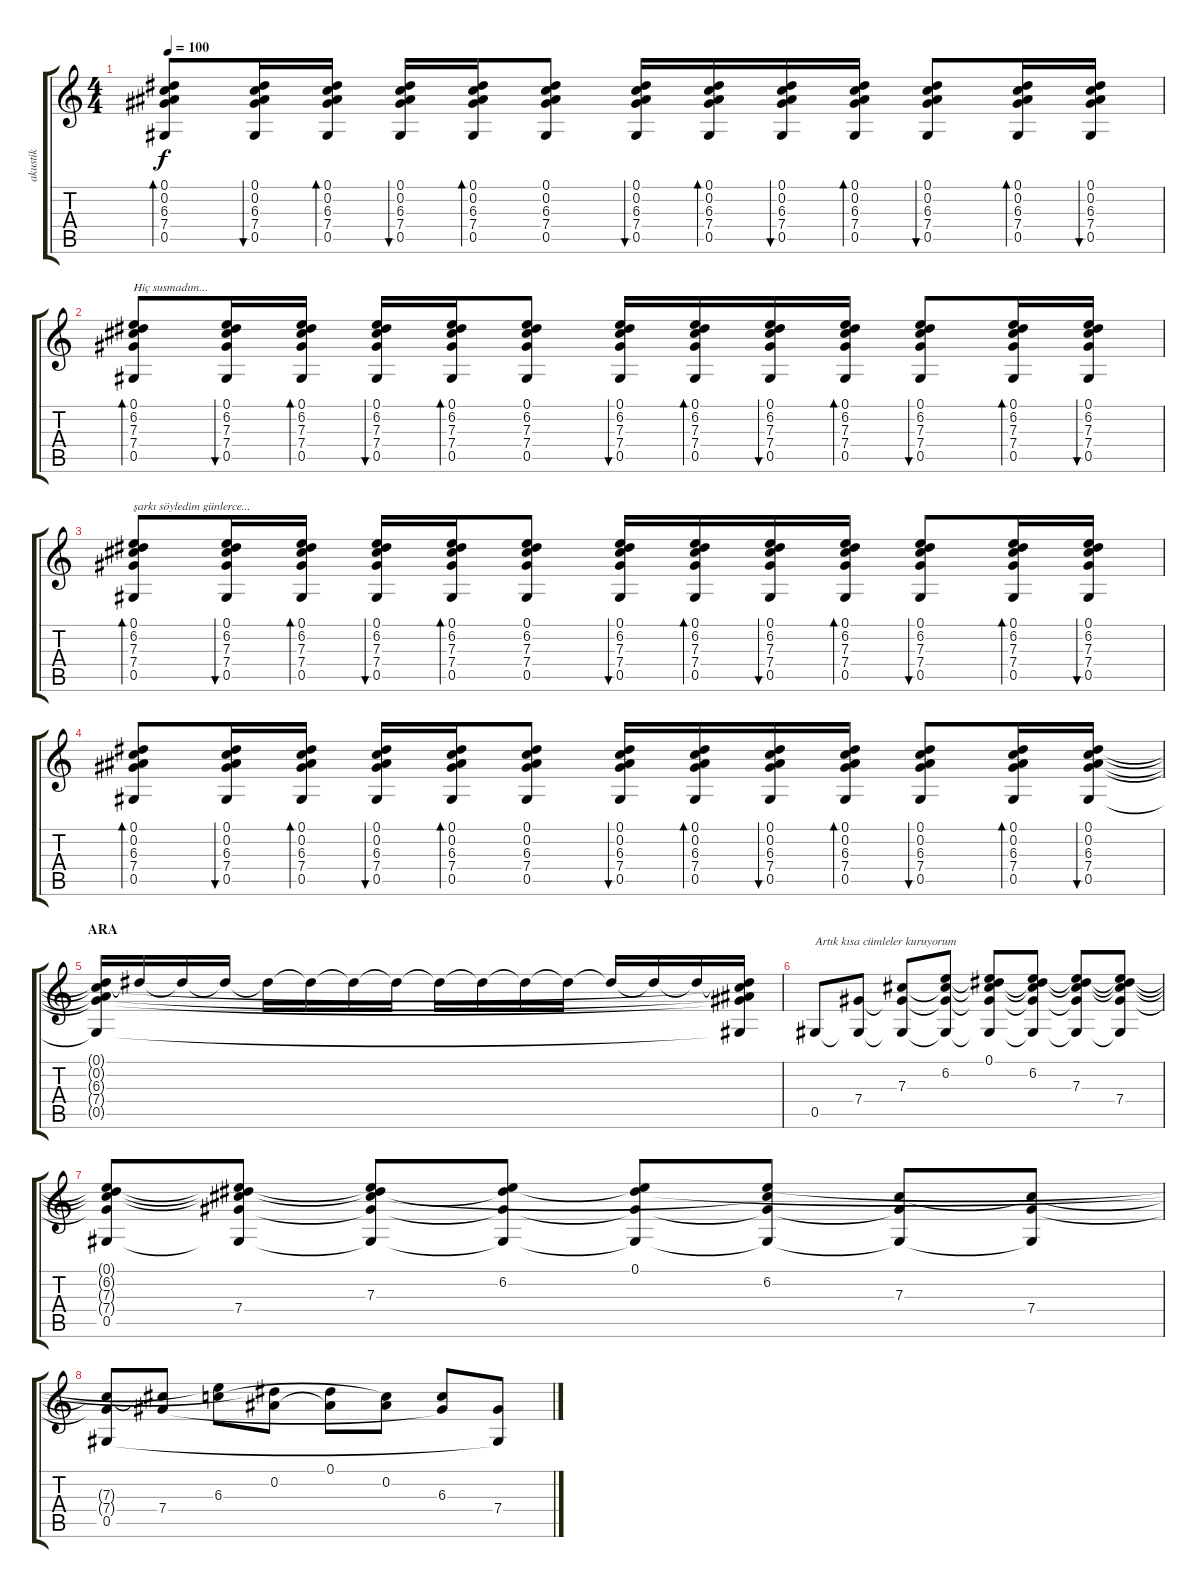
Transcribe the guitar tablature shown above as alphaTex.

\track ("akustik" "akustik") {instrument acousticguitarsteel}
\staff {score tabs}
\tuning (Eb4 Bb3 Gb3 Db3 Ab2 Eb2) {hide}
\ts (4 4)
\tempo 100
\clef g2
\ks c
(0.1 0.2 6.3 7.4 0.5).8{bd 60 dy f} (0.1 0.2 6.3 7.4 0.5).16{bu 60} (0.1 0.2 6.3 7.4 0.5).16{bd 60} (0.1 0.2 6.3 7.4 0.5).16{bu 60} (0.1 0.2 6.3 7.4 0.5).16{bd 60} (0.1 0.2 6.3 7.4 0.5).8 (0.1 0.2 6.3 7.4 0.5).16{bu 60} (0.1 0.2 6.3 7.4 0.5).16{bd 60} (0.1 0.2 6.3 7.4 0.5).16{bu 60} (0.1 0.2 6.3 7.4 0.5).16{bd 60} (0.1 0.2 6.3 7.4 0.5).8{bu 60} (0.1 0.2 6.3 7.4 0.5).16{bd 60} (0.1 0.2 6.3 7.4 0.5).16{bu 60} |
(0.1 6.2 7.3 7.4 0.5).8{bd 60 txt "Hiç susmadım..."} (0.1 6.2 7.3 7.4 0.5).16{bu 60} (0.1 6.2 7.3 7.4 0.5).16{bd 60} (0.1 6.2 7.3 7.4 0.5).16{bu 60} (0.1 6.2 7.3 7.4 0.5).16{bd 60} (0.1 6.2 7.3 7.4 0.5).8 (0.1 6.2 7.3 7.4 0.5).16{bu 60} (0.1 6.2 7.3 7.4 0.5).16{bd 60} (0.1 6.2 7.3 7.4 0.5).16{bu 60} (0.1 6.2 7.3 7.4 0.5).16{bd 60} (0.1 6.2 7.3 7.4 0.5).8{bu 60} (0.1 6.2 7.3 7.4 0.5).16{bd 60} (0.1 6.2 7.3 7.4 0.5).16{bu 60} |
(0.1 6.2 7.3 7.4 0.5).8{bd 60 txt "şarkı söyledim günlerce..."} (0.1 6.2 7.3 7.4 0.5).16{bu 60} (0.1 6.2 7.3 7.4 0.5).16{bd 60} (0.1 6.2 7.3 7.4 0.5).16{bu 60} (0.1 6.2 7.3 7.4 0.5).16{bd 60} (0.1 6.2 7.3 7.4 0.5).8 (0.1 6.2 7.3 7.4 0.5).16{bu 60} (0.1 6.2 7.3 7.4 0.5).16{bd 60} (0.1 6.2 7.3 7.4 0.5).16{bu 60} (0.1 6.2 7.3 7.4 0.5).16{bd 60} (0.1 6.2 7.3 7.4 0.5).8{bu 60} (0.1 6.2 7.3 7.4 0.5).16{bd 60} (0.1 6.2 7.3 7.4 0.5).16{bu 60} |
(0.1 0.2 6.3 7.4 0.5).8{bd 60} (0.1 0.2 6.3 7.4 0.5).16{bu 60} (0.1 0.2 6.3 7.4 0.5).16{bd 60} (0.1 0.2 6.3 7.4 0.5).16{bu 60} (0.1 0.2 6.3 7.4 0.5).16{bd 60} (0.1 0.2 6.3 7.4 0.5).8 (0.1 0.2 6.3 7.4 0.5).16{bu 60} (0.1 0.2 6.3 7.4 0.5).16{bd 60} (0.1 0.2 6.3 7.4 0.5).16{bu 60} (0.1 0.2 6.3 7.4 0.5).16{bd 60} (0.1 0.2 6.3 7.4 0.5).8{bu 60} (0.1 0.2 6.3 7.4 0.5).16{bd 60} (0.1 0.2 6.3 7.4 0.5).16{bu 60} |
\section ("" "ARA")
(0.1{t} 0.2{t} 6.3{t} 7.4{t} 0.5{t}).16 0.1{t}.16 0.1{t}.16 0.1{t}.16 0.1{t}.16 0.1{t}.16 0.1{t}.16 0.1{t}.16 0.1{t}.16 0.1{t}.16 0.1{t}.16 0.1{t}.16 0.1{t}.16 0.1{t}.16 0.1{t}.16 (0.1{t} 0.2{t} 6.3{t} 7.4{t} 0.5{t}).16 |
0.5.8{txt "Artık kısa cümleler kuruyorum"} (7.4 0.5{t}).8 (7.3 7.4{t} 0.5{t}).8 (6.2 7.3{t} 7.4{t} 0.5{t}).8 (0.1 6.2{t} 7.3{t} 7.4{t} 0.5{t}).8 (0.1{t} 6.2 7.3{t} 7.4{t} 0.5{t}).8 (0.1{t} 6.2{t} 7.3 7.4{t} 0.5{t}).8 (0.1{t} 6.2{t} 7.3{t} 7.4 0.5{t}).8 |
(0.1{t} 6.2{t} 7.3{t} 7.4{t} 0.5).8 (0.1{t} 6.2{t} 7.3{t} 7.4 0.5{t}).8 (0.1{t} 6.2{t} 7.3 7.4{t} 0.5{t}).8 (0.1{t} 6.2 7.4{t} 0.5{t}).8 (0.1 6.2{t} 7.4{t} 0.5{t}).8 (6.2 7.3{t} 7.4{t} 0.5{t}).8 (7.3 7.4{t} 0.5{t}).8 (7.3{t} 7.4 0.5{t}).8 |
(7.3{t} 7.4{t} 0.5).8 (7.3{t} 7.4).8 (6.2{t} 6.3).8 (0.1{t} 0.2).8 (0.1 0.2{t}).8 (0.2 6.3{t}).8 (6.3 7.4{t}).8 (7.4 0.5{t}).8
